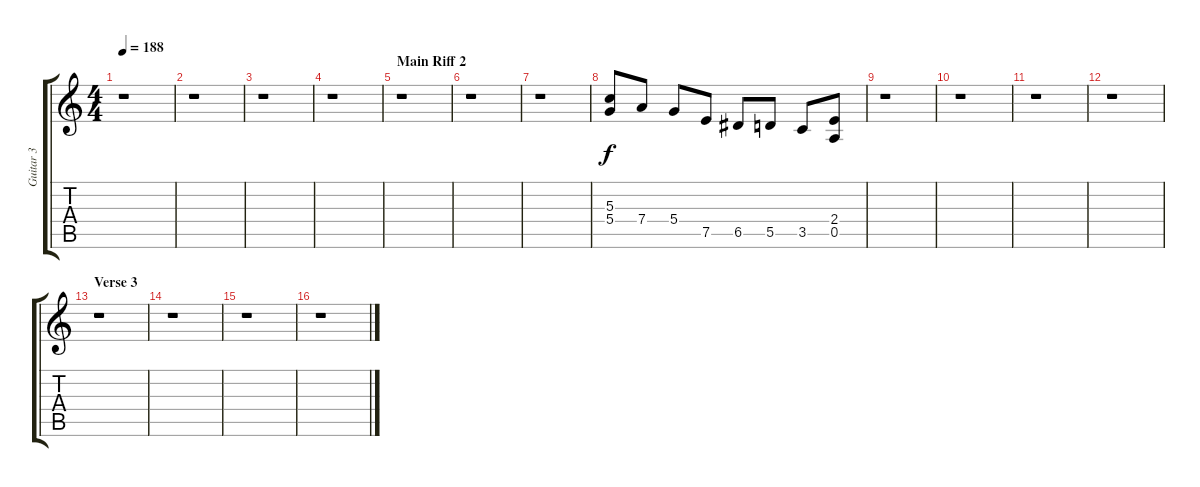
\track ("Guitar 3" "Guitar 3") {instrument electricguitarclean}
\staff {score tabs}
\tuning (E4 B3 G3 D3 A2 E2) {hide}
\ts (4 4)
\tempo 188
\clef g2
\ks c
r.1{dy f} |
r.1 |
r.1 |
r.1 |
\section ("" "Main Riff 2")
r.1 |
r.1 |
r.1 |
(5.3 5.4).8 7.4.8 5.4.8 7.5.8 6.5.8 5.5.8 3.5.8 (2.4 0.5).8 |
r.1 |
r.1 |
r.1 |
r.1 |
\section ("" "Verse 3")
r.1 |
r.1 |
r.1 |
r.1
